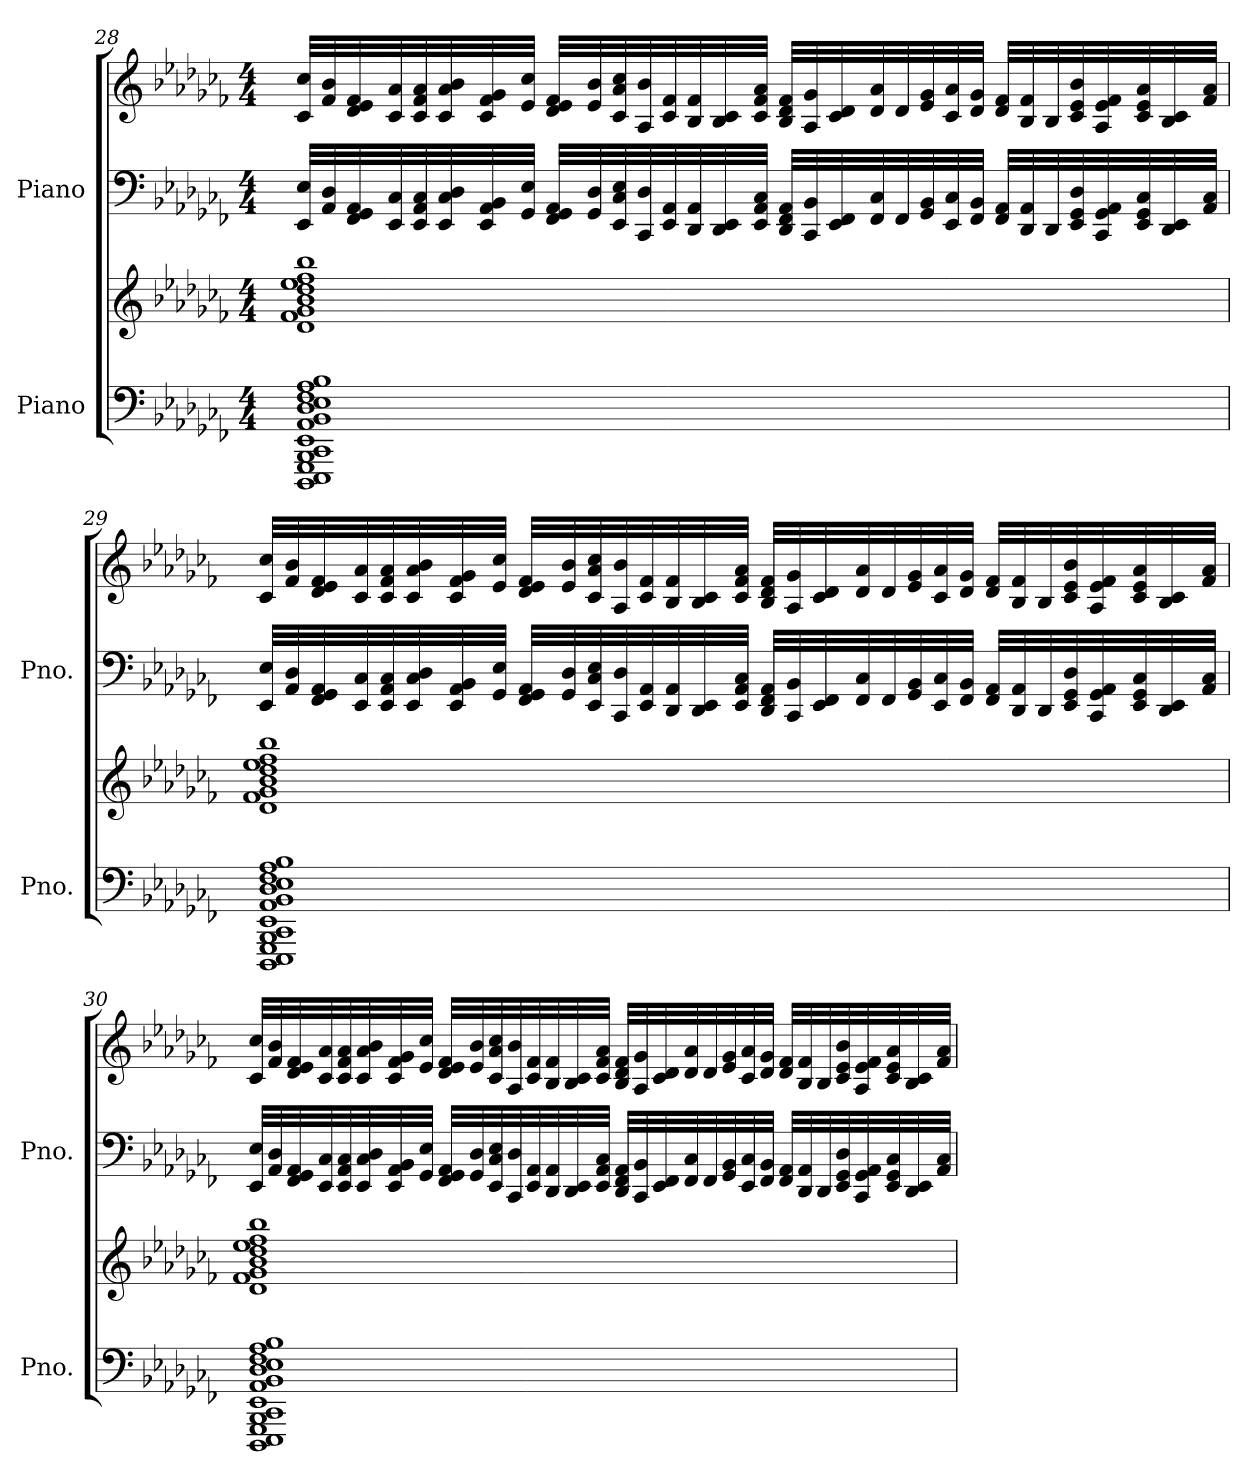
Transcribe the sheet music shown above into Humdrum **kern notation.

**kern	**kern	**kern	**kern
*part2	*part2	*part1	*part1
*staff4	*staff3	*staff2	*staff1
*I"Piano	*	*I"Piano	*
*I'Pno.	*	*I'Pno.	*
!!LO:LB:g=z
*clefF4	*clefG2	*clefF4	*clefG2
*ITrd14c24	*ITrd14c24	*ITrd-21c-36	*ITrd-21c-36
*k[b-e-a-d-g-c-f-]	*k[b-e-a-d-g-c-f-]	*k[b-e-a-d-g-c-f-]	*k[b-e-a-d-g-c-f-]
*M4/4	*M4/4	*M4/4	*M4/4
=28	=28	=28	=28
1DDDDD- 1EEEEE- 1GGGGG- 1BBBBB- 1CCCC- 1EEEE- 1AAAA- 1BBBB- 1DDD- 1EEE- 1FFF- 1AAA- 1BBB-	1DD- 1FF- 1GG- 1BB- 1D- 1E- 1F- 1B-	32ee-/ 32eee-/LLL	32cccc-/ 32ccccc-/LLL
.	.	32aa-/ 32ddd-/	32ffff-/ 32bbbb-/
.	.	32ff-/ 32gg-/ 32aa-/	32dddd-/ 32eeee-/ 32ffff-/
.	.	32ee-/ 32ccc-/	32cccc-/ 32aaaa-/
.	.	32ee-/ 32aa-/ 32ccc-/	32cccc-/ 32ffff-/ 32aaaa-/
.	.	32ee-/ 32ccc-/ 32ddd-/	32cccc-/ 32aaaa-/ 32bbbb-/
.	.	32ee-/ 32aa-/ 32bb-/	32cccc-/ 32ffff-/ 32gggg-/
.	.	32gg-/ 32eee-/JJJ	32eeee-/ 32ccccc-/JJJ
.	.	32ff-/ 32gg-/ 32aa-/LLL	32dddd-/ 32eeee-/ 32ffff-/LLL
.	.	32gg-/ 32ddd-/	32eeee-/ 32bbbb-/
.	.	32ee-/ 32ccc-/ 32eee-/	32cccc-/ 32aaaa-/ 32ccccc-/
.	.	32cc-/ 32ddd-/	32aaa-/ 32bbbb-/
.	.	32ee-/ 32aa-/	32cccc-/ 32ffff-/
.	.	32dd-/ 32aa-/	32bbb-/ 32ffff-/
.	.	32dd-/ 32ee-/	32bbb-/ 32cccc-/
.	.	32ee-/ 32aa-/ 32ccc-/JJJ	32cccc-/ 32ffff-/ 32aaaa-/JJJ
.	.	32dd-/ 32ff-/ 32aa-/LLL	32bbb-/ 32dddd-/ 32ffff-/LLL
.	.	32cc-/ 32bb-/	32aaa-/ 32gggg-/
.	.	32ee-/ 32ff-/	32cccc-/ 32dddd-/
.	.	32ff-/ 32ccc-/	32dddd-/ 32aaaa-/
.	.	32ff-/	32dddd-/
.	.	32gg-/ 32bb-/	32eeee-/ 32gggg-/
.	.	32ee-/ 32ccc-/	32cccc-/ 32aaaa-/
.	.	32ff-/ 32bb-/JJJ	32dddd-/ 32gggg-/JJJ
.	.	32ff-/ 32aa-/LLL	32dddd-/ 32ffff-/LLL
.	.	32dd-/ 32aa-/	32bbb-/ 32ffff-/
.	.	32dd-/	32bbb-/
.	.	32ee-/ 32gg-/ 32ddd-/	32cccc-/ 32eeee-/ 32bbbb-/
.	.	32cc-/ 32gg-/ 32aa-/	32aaa-/ 32eeee-/ 32ffff-/
.	.	32ee-/ 32gg-/ 32ccc-/	32cccc-/ 32eeee-/ 32aaaa-/
.	.	32dd-/ 32ee-/	32bbb-/ 32cccc-/
.	.	32aa-/ 32ccc-/JJJ	32ffff-/ 32aaaa-/JJJ
!!LO:LB:g=z
=29	=29	=29	=29
1DDDDD- 1EEEEE- 1GGGGG- 1BBBBB- 1CCCC- 1EEEE- 1AAAA- 1BBBB- 1DDD- 1EEE- 1FFF- 1AAA- 1BBB-	1DD- 1FF- 1GG- 1BB- 1D- 1E- 1F- 1B-	32ee-/ 32eee-/LLL	32cccc-/ 32ccccc-/LLL
.	.	32aa-/ 32ddd-/	32ffff-/ 32bbbb-/
.	.	32ff-/ 32gg-/ 32aa-/	32dddd-/ 32eeee-/ 32ffff-/
.	.	32ee-/ 32ccc-/	32cccc-/ 32aaaa-/
.	.	32ee-/ 32aa-/ 32ccc-/	32cccc-/ 32ffff-/ 32aaaa-/
.	.	32ee-/ 32ccc-/ 32ddd-/	32cccc-/ 32aaaa-/ 32bbbb-/
.	.	32ee-/ 32aa-/ 32bb-/	32cccc-/ 32ffff-/ 32gggg-/
.	.	32gg-/ 32eee-/JJJ	32eeee-/ 32ccccc-/JJJ
.	.	32ff-/ 32gg-/ 32aa-/LLL	32dddd-/ 32eeee-/ 32ffff-/LLL
.	.	32gg-/ 32ddd-/	32eeee-/ 32bbbb-/
.	.	32ee-/ 32ccc-/ 32eee-/	32cccc-/ 32aaaa-/ 32ccccc-/
.	.	32cc-/ 32ddd-/	32aaa-/ 32bbbb-/
.	.	32ee-/ 32aa-/	32cccc-/ 32ffff-/
.	.	32dd-/ 32aa-/	32bbb-/ 32ffff-/
.	.	32dd-/ 32ee-/	32bbb-/ 32cccc-/
.	.	32ee-/ 32aa-/ 32ccc-/JJJ	32cccc-/ 32ffff-/ 32aaaa-/JJJ
.	.	32dd-/ 32ff-/ 32aa-/LLL	32bbb-/ 32dddd-/ 32ffff-/LLL
.	.	32cc-/ 32bb-/	32aaa-/ 32gggg-/
.	.	32ee-/ 32ff-/	32cccc-/ 32dddd-/
.	.	32ff-/ 32ccc-/	32dddd-/ 32aaaa-/
.	.	32ff-/	32dddd-/
.	.	32gg-/ 32bb-/	32eeee-/ 32gggg-/
.	.	32ee-/ 32ccc-/	32cccc-/ 32aaaa-/
.	.	32ff-/ 32bb-/JJJ	32dddd-/ 32gggg-/JJJ
.	.	32ff-/ 32aa-/LLL	32dddd-/ 32ffff-/LLL
.	.	32dd-/ 32aa-/	32bbb-/ 32ffff-/
.	.	32dd-/	32bbb-/
.	.	32ee-/ 32gg-/ 32ddd-/	32cccc-/ 32eeee-/ 32bbbb-/
.	.	32cc-/ 32gg-/ 32aa-/	32aaa-/ 32eeee-/ 32ffff-/
.	.	32ee-/ 32gg-/ 32ccc-/	32cccc-/ 32eeee-/ 32aaaa-/
.	.	32dd-/ 32ee-/	32bbb-/ 32cccc-/
.	.	32aa-/ 32ccc-/JJJ	32ffff-/ 32aaaa-/JJJ
!!LO:PB:g=z
=30	=30	=30	=30
1DDDDD- 1EEEEE- 1GGGGG- 1BBBBB- 1CCCC- 1EEEE- 1AAAA- 1BBBB- 1DDD- 1EEE- 1FFF- 1AAA- 1BBB-	1DD- 1FF- 1GG- 1BB- 1D- 1E- 1F- 1B-	32ee-/ 32eee-/LLL	32cccc-/ 32ccccc-/LLL
.	.	32aa-/ 32ddd-/	32ffff-/ 32bbbb-/
.	.	32ff-/ 32gg-/ 32aa-/	32dddd-/ 32eeee-/ 32ffff-/
.	.	32ee-/ 32ccc-/	32cccc-/ 32aaaa-/
.	.	32ee-/ 32aa-/ 32ccc-/	32cccc-/ 32ffff-/ 32aaaa-/
.	.	32ee-/ 32ccc-/ 32ddd-/	32cccc-/ 32aaaa-/ 32bbbb-/
.	.	32ee-/ 32aa-/ 32bb-/	32cccc-/ 32ffff-/ 32gggg-/
.	.	32gg-/ 32eee-/JJJ	32eeee-/ 32ccccc-/JJJ
.	.	32ff-/ 32gg-/ 32aa-/LLL	32dddd-/ 32eeee-/ 32ffff-/LLL
.	.	32gg-/ 32ddd-/	32eeee-/ 32bbbb-/
.	.	32ee-/ 32ccc-/ 32eee-/	32cccc-/ 32aaaa-/ 32ccccc-/
.	.	32cc-/ 32ddd-/	32aaa-/ 32bbbb-/
.	.	32ee-/ 32aa-/	32cccc-/ 32ffff-/
.	.	32dd-/ 32aa-/	32bbb-/ 32ffff-/
.	.	32dd-/ 32ee-/	32bbb-/ 32cccc-/
.	.	32ee-/ 32aa-/ 32ccc-/JJJ	32cccc-/ 32ffff-/ 32aaaa-/JJJ
.	.	32dd-/ 32ff-/ 32aa-/LLL	32bbb-/ 32dddd-/ 32ffff-/LLL
.	.	32cc-/ 32bb-/	32aaa-/ 32gggg-/
.	.	32ee-/ 32ff-/	32cccc-/ 32dddd-/
.	.	32ff-/ 32ccc-/	32dddd-/ 32aaaa-/
.	.	32ff-/	32dddd-/
.	.	32gg-/ 32bb-/	32eeee-/ 32gggg-/
.	.	32ee-/ 32ccc-/	32cccc-/ 32aaaa-/
.	.	32ff-/ 32bb-/JJJ	32dddd-/ 32gggg-/JJJ
.	.	32ff-/ 32aa-/LLL	32dddd-/ 32ffff-/LLL
.	.	32dd-/ 32aa-/	32bbb-/ 32ffff-/
.	.	32dd-/	32bbb-/
.	.	32ee-/ 32gg-/ 32ddd-/	32cccc-/ 32eeee-/ 32bbbb-/
.	.	32cc-/ 32gg-/ 32aa-/	32aaa-/ 32eeee-/ 32ffff-/
.	.	32ee-/ 32gg-/ 32ccc-/	32cccc-/ 32eeee-/ 32aaaa-/
.	.	32dd-/ 32ee-/	32bbb-/ 32cccc-/
.	.	32aa-/ 32ccc-/JJJ	32ffff-/ 32aaaa-/JJJ
=	=	=	=
*-	*-	*-	*-
